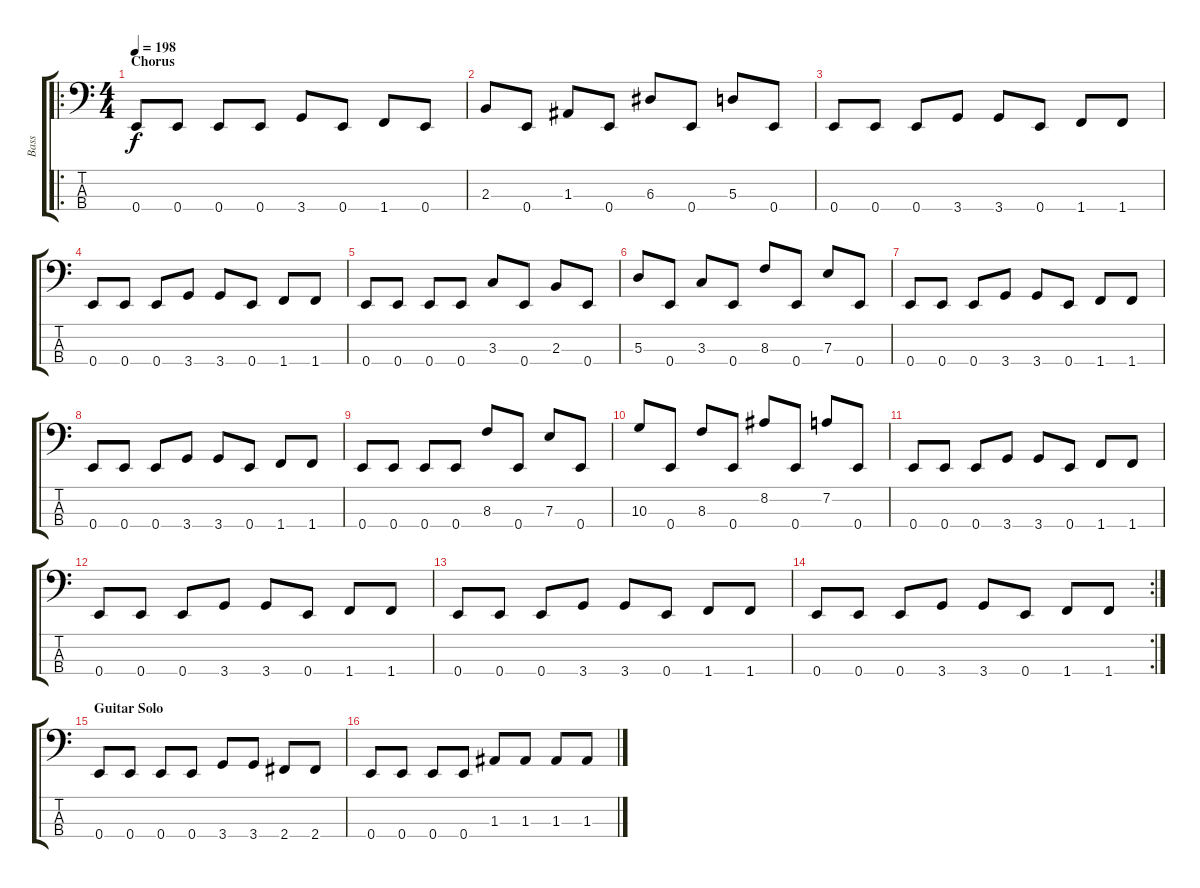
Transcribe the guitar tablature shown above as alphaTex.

\track ("Bass" "Bass") {instrument electricbasspick}
\staff {score tabs}
\tuning (G2 D2 A1 E1) {hide}
\ro
\ts (4 4)
\section ("" "Chorus")
\tempo 198
\clef f4
\ks c
0.4.8{dy f} 0.4.8 0.4.8 0.4.8 3.4.8 0.4.8 1.4.8 0.4.8 |
2.3.8 0.4.8 1.3.8 0.4.8 6.3.8 0.4.8 5.3.8 0.4.8 |
0.4.8 0.4.8 0.4.8 3.4.8 3.4.8 0.4.8 1.4.8 1.4.8 |
0.4.8 0.4.8 0.4.8 3.4.8 3.4.8 0.4.8 1.4.8 1.4.8 |
0.4.8 0.4.8 0.4.8 0.4.8 3.3.8 0.4.8 2.3.8 0.4.8 |
5.3.8 0.4.8 3.3.8 0.4.8 8.3.8 0.4.8 7.3.8 0.4.8 |
0.4.8 0.4.8 0.4.8 3.4.8 3.4.8 0.4.8 1.4.8 1.4.8 |
0.4.8 0.4.8 0.4.8 3.4.8 3.4.8 0.4.8 1.4.8 1.4.8 |
0.4.8 0.4.8 0.4.8 0.4.8 8.3.8 0.4.8 7.3.8 0.4.8 |
10.3.8 0.4.8 8.3.8 0.4.8 8.2.8 0.4.8 7.2.8 0.4.8 |
0.4.8 0.4.8 0.4.8 3.4.8 3.4.8 0.4.8 1.4.8 1.4.8 |
0.4.8 0.4.8 0.4.8 3.4.8 3.4.8 0.4.8 1.4.8 1.4.8 |
0.4.8 0.4.8 0.4.8 3.4.8 3.4.8 0.4.8 1.4.8 1.4.8 |
\rc 2
0.4.8 0.4.8 0.4.8 3.4.8 3.4.8 0.4.8 1.4.8 1.4.8 |
\section ("" "Guitar Solo")
0.4.8 0.4.8 0.4.8 0.4.8 3.4.8 3.4.8 2.4.8 2.4.8 |
0.4.8 0.4.8 0.4.8 0.4.8 1.3.8 1.3.8 1.3.8 1.3.8
